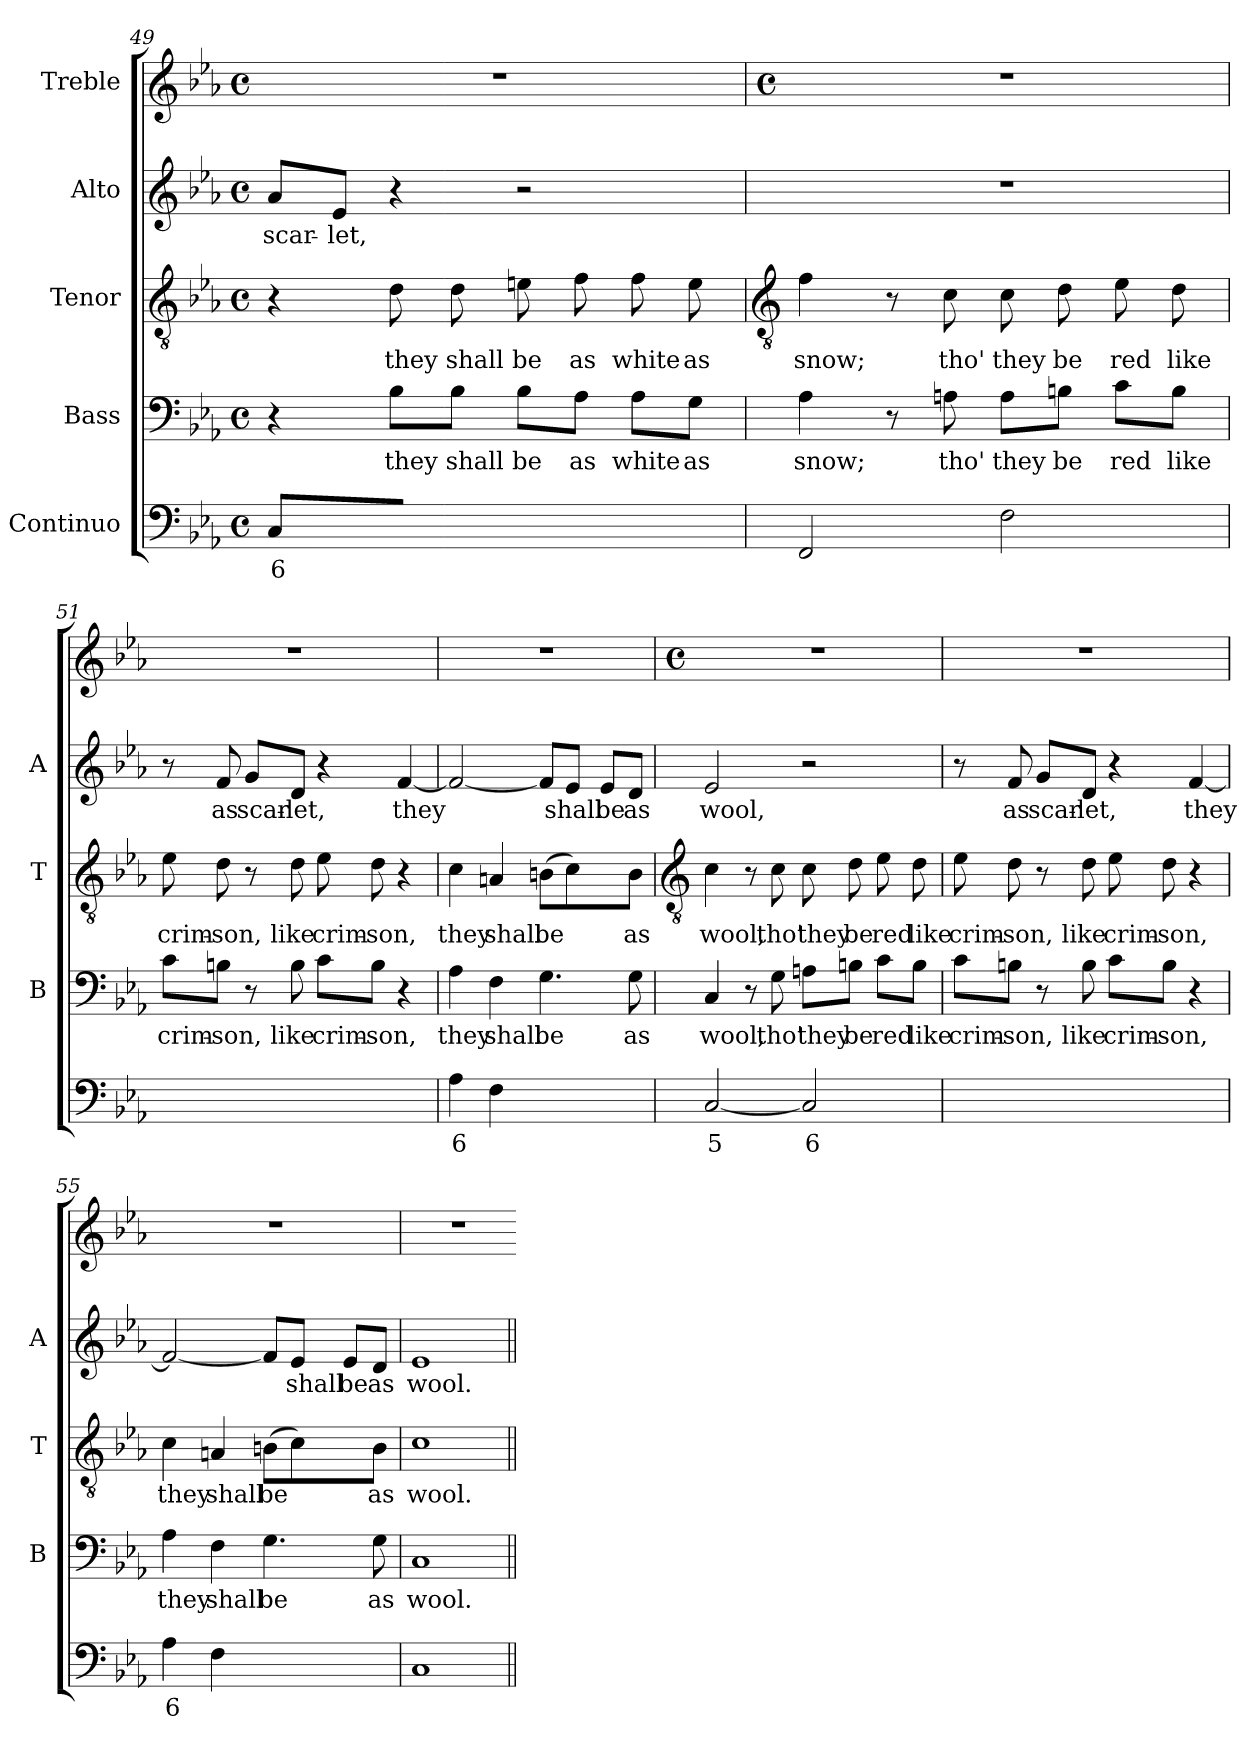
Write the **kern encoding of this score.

**kern	**text	**text	**kern	**text	**kern	**text	**kern	**text	**kern
*part5	*part5	*part5	*part4	*part4	*part3	*part3	*part2	*part2	*part1
*staff5	*staff5	*staff5	*staff4	*staff4	*staff3	*staff3	*staff2	*staff2	*staff1
*I"Continuo	*	*	*I"Bass	*	*I"Tenor	*	*I"Alto	*	*I"Treble
*	*	*	*I'B	*	*I'T	*	*I'A	*	*
*clefF4	*	*	*clefF4	*	*clefGv2	*	*clefG2	*	*clefG2
*k[b-e-a-]	*	*	*k[b-e-a-]	*	*k[b-e-a-]	*	*k[b-e-a-]	*	*k[b-e-a-]
*E-:	*	*	*E-:	*	*E-:	*	*E-:	*	*E-:
*M4/4	*	*	*M4/4	*	*M4/4	*	*M4/4	*	*M4/4
*met(c)	*	*	*met(c)	*	*met(c)	*	*met(c)	*	*met(c)
=49	=49	=49	=49	=49	=49	=49	=49	=49	=49
!	!LO:LY:b	!	!	!	!	!	!	!LO:LY:b	!
4C	6	.	4r	.	4r	.	8a-/L	scar-	1r
!	!	!	!	!	!	!	!	!LO:LY:b	!
.	.	.	.	.	.	.	8e-/J	-let,	.
!	!LO:LY:b	!	!	!LO:LY:b	!	!LO:LY:b	!	!	!
[8BB-Jyy	5	.	8B-\L	they	8d	they	4r	.	.
!	!LO:LY:b	!	!	!LO:LY:b	!	!LO:LY:b	!	!	!
8BB-yy]	6	.	8B-\J	shall	8d	shall	.	.	.
!	!LO:LY:b	!LO:LY:b	!	!LO:LY:b	!	!LO:LY:b	!	!	!
[8Cyy	7	3	8B-\L	be	8en	be	2r	.	.
!	!LO:LY:b	!LO:LY:b	!	!LO:LY:b	!	!LO:LY:b	!	!	!
8CLyy_	6	4	8A-\J	as	8f	as	.	.	.
!	!	!	!	!LO:LY:b	!	!LO:LY:b	!	!	!
8CJyy_	.	.	8A-\L	white	8f	white	.	.	.
!	!LO:LY:b	!LO:LY:b	!	!LO:LY:b	!	!LO:LY:b	!	!	!
8Cyy]	5	3	8G\J	as	8e	as	.	.	.
!!LO:LB:g=z
=50	=50	=50	=50	=50	=50	=50	=50	=50	=50
*	*	*	*	*	*clefGv2	*	*	*	*
*	*	*	*	*	*	*	*	*	*M4/4
*	*	*	*	*	*	*	*	*	*met(c)
!	!	!	!	!LO:LY:b	!	!LO:LY:b	!	!	!
2FF	.	.	4A-	snow;	4f	snow;	1r	.	1r
.	.	.	8r	.	8r	.	.	.	.
!	!	!	!	!LO:LY:b	!	!LO:LY:b	!	!	!
.	.	.	8An	tho'	8c	tho'	.	.	.
!	!	!	!	!LO:LY:b	!	!LO:LY:b	!	!	!
2F	.	.	8A\L	they	8c	they	.	.	.
!	!	!	!	!LO:LY:b	!	!LO:LY:b	!	!	!
.	.	.	8Bn\J	be	8d	be	.	.	.
!	!	!	!	!LO:LY:b	!	!LO:LY:b	!	!	!
.	.	.	8c\L	red	8e-	red	.	.	.
!	!	!	!	!LO:LY:b	!	!LO:LY:b	!	!	!
.	.	.	8B\J	like	8d	like	.	.	.
=51	=51	=51	=51	=51	=51	=51	=51	=51	=51
!	!LO:LY:b	!LO:LY:b	!	!LO:LY:b	!	!LO:LY:b	!	!	!
[8Gyy	6	4	8c\L	crim-	8e-	crim-	8r	.	1r
!	!LO:LY:b	!LO:LY:b	!	!LO:LY:b	!	!LO:LY:b	!	!LO:LY:b	!
4.Gyy_	5	3	8Bn\J	-son,	8d	-son,	8f	as	.
!	!	!	!	!	!	!	!	!LO:LY:b	!
.	.	.	8r	.	8r	.	8g/L	scar-	.
!	!	!	!	!LO:LY:b	!	!LO:LY:b	!	!LO:LY:b	!
.	.	.	8B	like	8d	like	8d/J	-let,	.
!	!LO:LY:b	!LO:LY:b	!	!LO:LY:b	!	!LO:LY:b	!	!	!
8Gyy_	6	4	8c\L	crim-	8e-	crim-	4r	.	.
!	!LO:LY:b	!LO:LY:b	!	!LO:LY:b	!	!LO:LY:b	!	!	!
8Gyy_	5	3	8B\J	-son,	8d	-son,	.	.	.
!	!LO:LY:b	!	!	!	!	!	!	!LO:LY:b	!
4Gyy]	7	.	4r	.	4r	.	[4f	they	.
=52	=52	=52	=52	=52	=52	=52	=52	=52	=52
!	!LO:LY:b	!	!	!LO:LY:b	!	!LO:LY:b	!	!	!
4A-	6	.	4A-	they	4c	they	2f_	.	1r
!	!	!	!	!LO:LY:b	!	!LO:LY:b	!	!	!
4F	.	.	4F	shall	4An	shall	.	.	.
!	!LO:LY:b	!LO:LY:b	!	!LO:LY:b	!	!LO:LY:b	!	!	!
[8Gyy	7	3	4.G	be	(>8BnL	be	8f/L]	.	.
!	!LO:LY:b	!LO:LY:b	!	!	!	!	!	!LO:LY:b	!
8Gyy]	6	4	.	.	4c)	.	8e-/J	shall	.
!	!LO:LY:b	!LO:LY:b	!	!	!	!	!	!LO:LY:b	!
[8GGyy	6	4	.	.	.	.	8e-/L	be	.
!	!LO:LY:b	!LO:LY:b	!	!LO:LY:b	!	!LO:LY:b	!	!LO:LY:b	!
8GGyy]	5	3	8G	as	8BJ	as	8d/J	as	.
!!LO:LB:g=z
=53	=53	=53	=53	=53	=53	=53	=53	=53	=53
*	*	*	*	*	*clefGv2	*	*	*	*
*	*	*	*	*	*	*	*	*	*M4/4
*	*	*	*	*	*	*	*	*	*met(c)
!	!LO:LY:b	!	!	!LO:LY:b	!	!LO:LY:b	!	!LO:LY:b	!
[2C	5	.	4C	wool,	4c	wool,	2e-	wool,	1r
.	.	.	8r	.	8r	.	.	.	.
!	!	!	!	!LO:LY:b	!	!LO:LY:b	!	!	!
.	.	.	8G	tho'	8c	tho'	.	.	.
!	!LO:LY:b	!	!	!LO:LY:b	!	!LO:LY:b	!	!	!
2C]	6	.	8An\L	they	8c	they	2r	.	.
!	!	!	!	!LO:LY:b	!	!LO:LY:b	!	!	!
.	.	.	8Bn\J	be	8d	be	.	.	.
!	!	!	!	!LO:LY:b	!	!LO:LY:b	!	!	!
.	.	.	8c\L	red	8e-	red	.	.	.
!	!	!	!	!LO:LY:b	!	!LO:LY:b	!	!	!
.	.	.	8B\J	like	8d	like	.	.	.
=54	=54	=54	=54	=54	=54	=54	=54	=54	=54
!	!LO:LY:b	!LO:LY:b	!	!LO:LY:b	!	!LO:LY:b	!	!	!
[8Gyy	6	4	8c\L	crim-	8e-	crim-	8r	.	1r
!	!LO:LY:b	!LO:LY:b	!	!LO:LY:b	!	!LO:LY:b	!	!LO:LY:b	!
4.Gyy_	5	3	8Bn\J	-son,	8d	-son,	8f	as	.
!	!	!	!	!	!	!	!	!LO:LY:b	!
.	.	.	8r	.	8r	.	8g/L	scar-	.
!	!	!	!	!LO:LY:b	!	!LO:LY:b	!	!LO:LY:b	!
.	.	.	8B	like	8d	like	8d/J	-let,	.
!	!LO:LY:b	!LO:LY:b	!	!LO:LY:b	!	!LO:LY:b	!	!	!
8Gyy_	6	4	8c\L	crim-	8e-	crim-	4r	.	.
!	!LO:LY:b	!LO:LY:b	!	!LO:LY:b	!	!LO:LY:b	!	!	!
8Gyy_	5	3	8B\J	-son,	8d	-son,	.	.	.
!	!LO:LY:b	!	!	!	!	!	!	!LO:LY:b	!
4Gyy]	7	.	4r	.	4r	.	[4f	they	.
=55	=55	=55	=55	=55	=55	=55	=55	=55	=55
!	!LO:LY:b	!	!	!LO:LY:b	!	!LO:LY:b	!	!	!
4A-	6	.	4A-	they	4c	they	2f_	.	1r
!	!	!	!	!LO:LY:b	!	!LO:LY:b	!	!	!
4F	.	.	4F	shall	4An	shall	.	.	.
!	!LO:LY:b	!LO:LY:b	!	!LO:LY:b	!	!LO:LY:b	!	!	!
[8Gyy	7	3	4.G	be	(>8BnL	be	8f/L]	.	.
!	!LO:LY:b	!LO:LY:b	!	!	!	!	!	!LO:LY:b	!
8Gyy]	6	4	.	.	4c)	.	8e-/J	shall	.
!	!LO:LY:b	!LO:LY:b	!	!	!	!	!	!LO:LY:b	!
[8GGyy	6	4	.	.	.	.	8e-/L	be	.
!	!LO:LY:b	!LO:LY:b	!	!LO:LY:b	!	!LO:LY:b	!	!LO:LY:b	!
8GGLyy]	5	3	8G	as	8BJ	as	8d/J	as	.
=56	=56	=56	=56	=56	=56	=56	=56	=56	=56
!	!	!	!	!LO:LY:b	!	!LO:LY:b	!	!LO:LY:b	!
1C	.	.	1C	wool.	1c	wool.	1e-	wool.	1r
=||	=	=	=||	=	=||	=	=||	=	=
*-	*-	*-	*-	*-	*-	*-	*-	*-	*-
